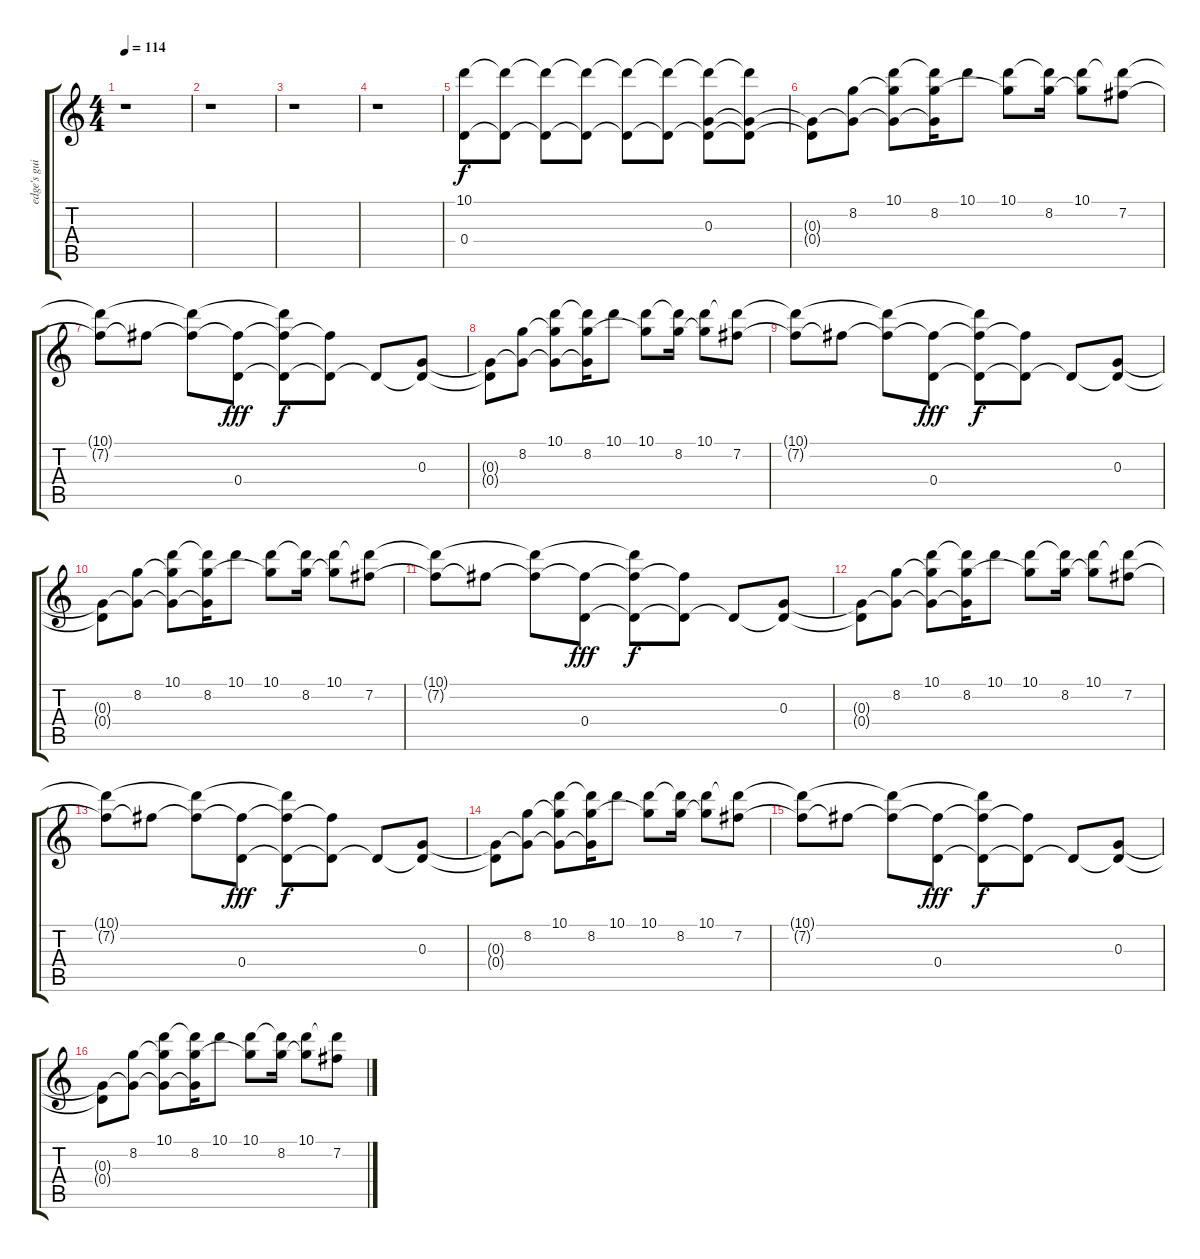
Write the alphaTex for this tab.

\track ("edge's guitar lead dist with limter" "edge's gui") {instrument overdrivenguitar}
\staff {score tabs}
\tuning (E4 B3 G3 D3 A2 E2) {hide}
\ts (4 4)
\tempo 114
\clef g2
\ks c
r.1{dy f} |
r.1 |
r.1 |
r.1 |
(10.1 0.4).8{volume 0} (10.1{t} 0.4{t}).8 (10.1{t} 0.4{t}).8 (10.1{t} 0.4{t}).8 (10.1{t} 0.4{t}).8 (10.1{t} 0.4{t}).8 (10.1{t} 0.3 0.4{t}).8{volume 11} (10.1{t} 0.3{t} 0.4{t}).8 |
(0.3{t} 0.4{t}).8 (8.2 0.3{t}).8{volume 8} (10.1 8.2{t} 0.3{t}).8 (10.1{t} 8.2 0.3{t}).16 10.1.8 (10.1 8.2{t}).8 (10.1{t} 8.2).16 (10.1 8.2{t}).8 (10.1{t} 7.2).8 |
(10.1{t} 7.2{t}).8 7.2{t}.8 (10.1{t} 7.2{t}).8 (7.2{t} 0.4).8{dy fff} (10.1{t} 7.2{t} 0.4{t}).8{dy f} (7.2{t} 0.4{t}).8 0.4{t}.8 (0.3 0.4{t}).8 |
(0.3{t} 0.4{t}).8 (8.2 0.3{t}).8 (10.1 8.2{t} 0.3{t}).8 (10.1{t} 8.2 0.3{t}).16 10.1.8 (10.1 8.2{t}).8 (10.1{t} 8.2).16 (10.1 8.2{t}).8 (10.1{t} 7.2).8 |
(10.1{t} 7.2{t}).8 7.2{t}.8 (10.1{t} 7.2{t}).8 (7.2{t} 0.4).8{dy fff} (10.1{t} 7.2{t} 0.4{t}).8{dy f} (7.2{t} 0.4{t}).8 0.4{t}.8 (0.3 0.4{t}).8 |
(0.3{t} 0.4{t}).8 (8.2 0.3{t}).8 (10.1 8.2{t} 0.3{t}).8 (10.1{t} 8.2 0.3{t}).16 10.1.8 (10.1 8.2{t}).8 (10.1{t} 8.2).16 (10.1 8.2{t}).8 (10.1{t} 7.2).8 |
(10.1{t} 7.2{t}).8 7.2{t}.8 (10.1{t} 7.2{t}).8 (7.2{t} 0.4).8{dy fff} (10.1{t} 7.2{t} 0.4{t}).8{dy f} (7.2{t} 0.4{t}).8 0.4{t}.8 (0.3 0.4{t}).8 |
(0.3{t} 0.4{t}).8 (8.2 0.3{t}).8 (10.1 8.2{t} 0.3{t}).8 (10.1{t} 8.2 0.3{t}).16 10.1.8 (10.1 8.2{t}).8 (10.1{t} 8.2).16 (10.1 8.2{t}).8 (10.1{t} 7.2).8 |
(10.1{t} 7.2{t}).8 7.2{t}.8 (10.1{t} 7.2{t}).8 (7.2{t} 0.4).8{dy fff} (10.1{t} 7.2{t} 0.4{t}).8{dy f} (7.2{t} 0.4{t}).8 0.4{t}.8 (0.3 0.4{t}).8 |
(0.3{t} 0.4{t}).8 (8.2 0.3{t}).8 (10.1 8.2{t} 0.3{t}).8 (10.1{t} 8.2 0.3{t}).16 10.1.8 (10.1 8.2{t}).8 (10.1{t} 8.2).16 (10.1 8.2{t}).8 (10.1{t} 7.2).8 |
(10.1{t} 7.2{t}).8 7.2{t}.8 (10.1{t} 7.2{t}).8 (7.2{t} 0.4).8{dy fff} (10.1{t} 7.2{t} 0.4{t}).8{dy f} (7.2{t} 0.4{t}).8 0.4{t}.8 (0.3 0.4{t}).8 |
(0.3{t} 0.4{t}).8{volume 0} (8.2 0.3{t}).8 (10.1 8.2{t} 0.3{t}).8 (10.1{t} 8.2 0.3{t}).16 10.1.8 (10.1 8.2{t}).8 (10.1{t} 8.2).16 (10.1 8.2{t}).8 (10.1{t} 7.2).8
